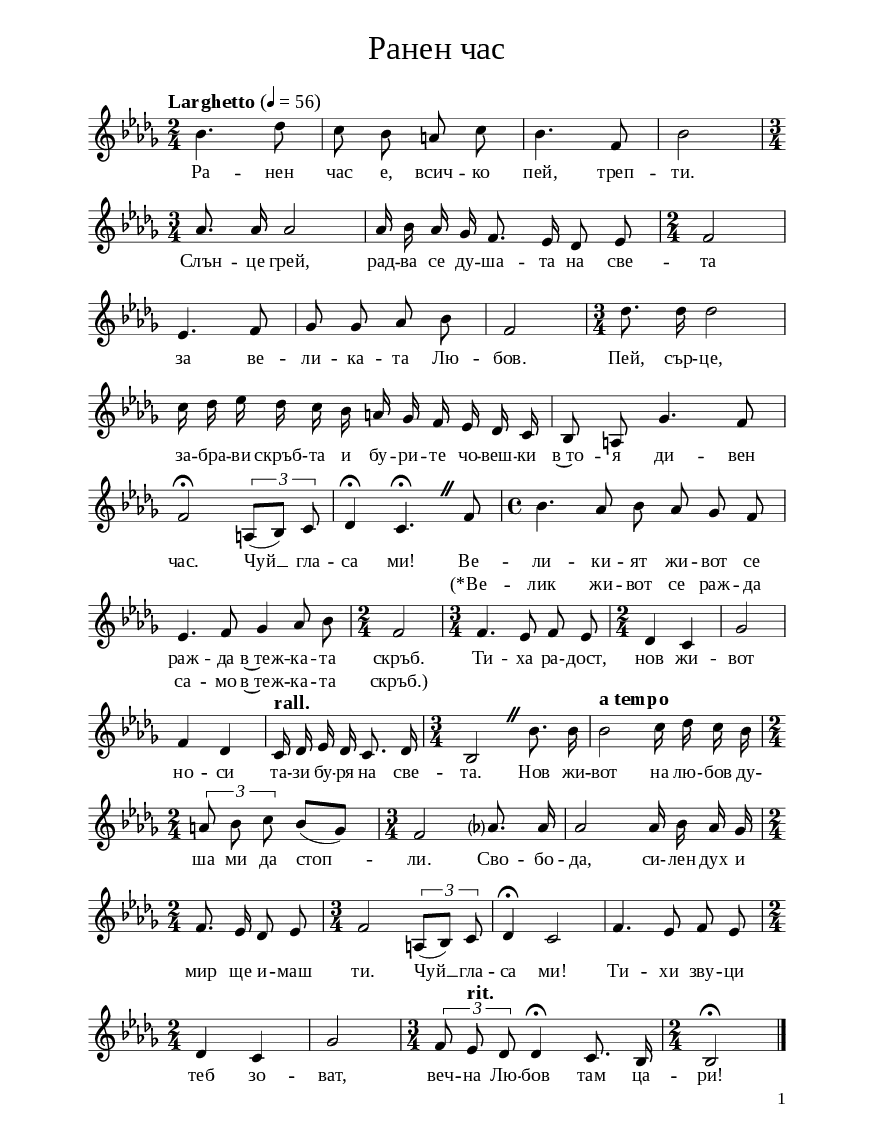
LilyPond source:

\version "2.24.4"

\include "include/globals.ily"

\bookpart {
  \label #'ref121
  \tocItem \markup "Ранен час"
  \paper {
    print-all-headers = ##t
    print-page-number = ##t
    print-first-page-number = ##t

    % put page numbers on the bottom
    oddHeaderMarkup = \markup ""
    evenHeaderMarkup = \markup ""
    oddFooterMarkup = \markup
    \fill-line {
      ""
      \if \should-print-page-number \fromproperty #'page:page-number-string
    }
    evenFooterMarkup = \markup
    \fill-line {
      \if \should-print-page-number \fromproperty #'page:page-number-string
      ""
    }

    left-margin = 1.5\cm
    right-margin = 1.5\cm
    top-margin = 1.6\cm
    bottom-margin = 1.2\cm
    ragged-bottom = ##t % do not spread the staves to fill the whole vertical space

    % change distance between staves
    system-system-spacing =
    #'((basic-distance . 13)
       (minimum-distance . 6)
       (padding . 1)
       (stretchability . 12))
  }
  \score {
      \layout {
        indent = 0.0\cm % remove first line indentation
        ragged-last = ##f % do spread last line to fill the whole space
        \override Staff.BarLine.thick-thickness = #4 %make the end and repeat bars thiner
        \override Score.VoltaBracket.font-size = #-1.7 % make the repeat number fontsize smaller
        

        \context {
          \Score
          \omit BarNumber %remove bar numbers
          \override MetronomeMark.font-size = #1.5 % increase the tempo fontsize
          \override TupletNumber.font-size = #0.4 % increase the triol number

        } % context

        \context {
          % change staff size
          \Staff
          \override StaffSymbol.thickness = #0.5
          \override BarLine.hair-thickness = #1
          %\override StaffSymbol.ledger-line-thickness = #'(0 . 0)
        }

        \context {
          % adjust space between staff and lyrics and between the two lyric lines
          \Lyrics
          \override VerticalAxisGroup.nonstaff-relatedstaff-spacing = #'((padding . 0.75))
          \override VerticalAxisGroup.nonstaff-nonstaff-spacing = #'((minimum-distance . 3))
          includeGraceNotes = ##t
        }
      } % layout


    \new Voice \relative c' {
      \clef treble
      \key bes \minor
      \time 2/4
      \tempoFunc "Larghetto" 4 "56"
      \autoBeamOff

      bes'4.  des8 | % 2
      c8  bes8  a8  c8 | % 3
      bes4.  f8 | % 4
      bes2 \break | % 5
      \time 3/4  | % 5
      as8.  as16  as2 | % 6
      as16  bes16  as16  ges16
      f8.  es16  des8  es8 | % 7
      \time 2/4  | % 7
      f2 \break | % 8
      es4.  f8 | % 9
      ges8  ges8  as8 bes8 |
      \barNumberCheck #10
      f2 | % 11
      \time 3/4  | % 11
      des'8.  des16  des2 \break | % 12
      c16  des16  es16  des16
      c16  bes16  a16  ges16
      f16  es16  des16  c16 | % 13
      bes8  a8  ges'4.  f8 \break | % 14
      f2 ^\fermata
      \tuplet 3/2 {   a,8 ( [  bes8 ) ]  c8 }
      | % 15
      des4 ^\fermata  c4. ^\fermata \caesura f8 | % 16
      \time 4/4  | % 16
      bes4.  as8  bes8  as8
      ges8  f8 \break | % 17
      es4.  f8  ges4  as8  bes8
      | % 18
      \time 2/4  | % 18
      f2 | % 19
      \time 3/4  | % 19
      f4.  es8  f8  es8 |
      \time 2/4  |
      des4  c4  | % 21
      ges'2 \break | % 22
      f4  des4 | % 23
      \tempo "rall." c16  des16  es16
      des16  c8.  des16 | % 24
      \time 3/4 bes2 \caesura % 25
      bes'8.  bes16 |
      \tempo "a tempo" bes2 % 26
      c16  des16  c16  bes16 |
      \time 2/4
      \tupletUp \tuplet 3/2 {a8  bes8  c8 }
      bes8 ( [  ges8 ) ] | % 27
      \time 3/4 f2 aes?8.  as16 | % 28
      as2  as16  bes16  as16
      ges16 \break | % 29
      \time 2/4  | % 29
      f8.  es16  des8  es8 |
      \time 3/4  | f2
      \tuplet 3/2 {a,8 ( [  bes8 ) ]  c8 }
      | % 31
      des4 ^\fermata  c2 | % 32
      f4.  es8  f8  es8 \break | % 33
      \time 2/4  | % 33
      des4  c4 | % 34
      ges'2 | % 35
      \time 3/4  | % 35
      \tuplet 3/2 { f8 \tempo "rit.               " es des } des4 \fermata  c8. bes16 | \time 2/4 bes2 \fermata \bar "|." \break
    }

    \addlyrics {
      Ра -- нен час е, всич -- ко пей,
      треп -- ти. Слън -- це грей, рад --
      ва се ду -- ша -- та на све -- та
      за ве -- ли -- ка -- та Лю -- бов.
      Пей, "сър-" -- це, за -- бра -- ви
      "скръб-" -- та и бу -- ри -- те чо --
      веш -- ки в~то -- я ди -- вен час.
      Чуй __  гла -- са ми! Ве -- ли --
      ки -- ят жи -- вот се раж -- да
      в~теж -- ка -- та скръб. Ти -- ха
      "ра-" -- дост, нов жи -- вот но -- си
      та -- зи бу -- ря на све -- та.
      Нов жи -- вот на "лю-" -- бов ду --
      ша ми да стоп -- ли. Сво -- бо
      -- да, "си-" -- лен дух и мир ще и --
      маш ти. Чуй __  гла -- са ми!
      Ти -- хи зву -- ци теб зо -- ват,
      веч -- на Лю -- бов там ца -- ри!}
      \addlyrics {
        \repeat unfold 52 { \skip 2 } (*Ве -- лик жи -- вот се раж -- да са -- мо в~теж -- ка -- та скръб.)
      }

      \header {
        title = \titleFunc #'ref_desc_12 "Ранен час" "Ranen čas"
      }

      \midi{}

    } % score


  } % bookpart
